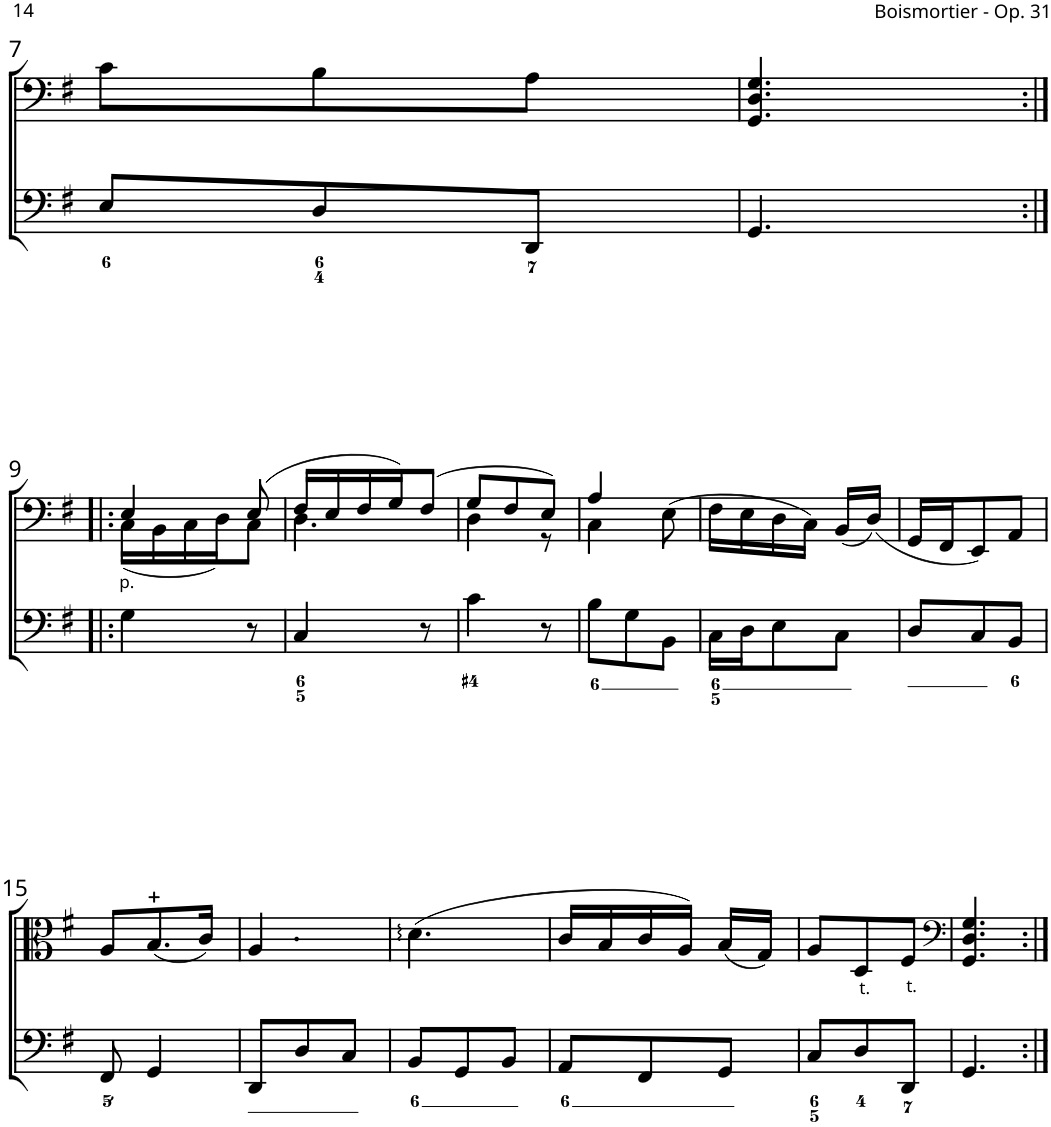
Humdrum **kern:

**kern	**kern
*part2	*part1
*staff2	*staff1
*I"Viola da gamba (7 strings)	*I"Viola da gamba (7 strings)
!!LO:PB:g=z
*clefF4	*clefF4
*k[f#]	*k[f#]
*M3/8	*M3/8
=7	=7
8E/L	8c\L
8D/	8B\
8DD/J	8A\J
=8	=8
4.GG/	4.GG/ 4.D/ 4.G/
!!LO:LB:g=z
=9:|!|:	=9:|!|:
*	*clefC3
*	*^
!	!LO:TX:b:t=p.	!
4G\	4d/	(16B\LL
.	.	16A\
.	.	16B\
.	.	16c\J)
8r	(8d/	8B\J
=10	=10	=10
4C/	16e/LL	4.c\
.	16d/	.
.	16e/	.
.	16f#/J)	.
8r	(8e/J	.
=11	=11	=11
4c\	8f#/L	4c\
.	8e/	.
8r	8d/J)	8r
=12	=12	=12
8B\L	4g/	4B\
8G\	.	.
8BB\J	(8d\	8ryy
*	*v	*v
=13	=13
16C\LL	16e\LL
16D\J	16d\
8E\	16c\
.	16B\JJ)
8C\J	(16A/LL
.	(16c/JJ)
=14	=14
8D/L	16F#/LL
.	16E/J
8C/	8D/)
8BB/J	8G/J
!!LO:LB:g=z
=15	=15
8FF#/	8A/L
4GG/	(8.B/
.	16c/Jk)
=16	=16
8DD/L	4.A/
8D/	.
8C/J	.
=17	=17
8BB/L	(4.d\
8GG/	.
8BB/J	.
=18	=18
8AA/L	16c/LL
.	16B/
8FF#/	16c/
.	16A/JJ)
8GG/J	(16B/LL
.	16G/JJ)
=19	=19
8C/L	8A/L
!	!LO:TX:b:t=t.
8D/	8D/
!	!LO:TX:b:t=t.
8DD/J	8F#/J
=20	=20
*	*clefF4
4.GG/	4.GG/ 4.D/ 4.G/
=:|!	=:|!
*-	*-
